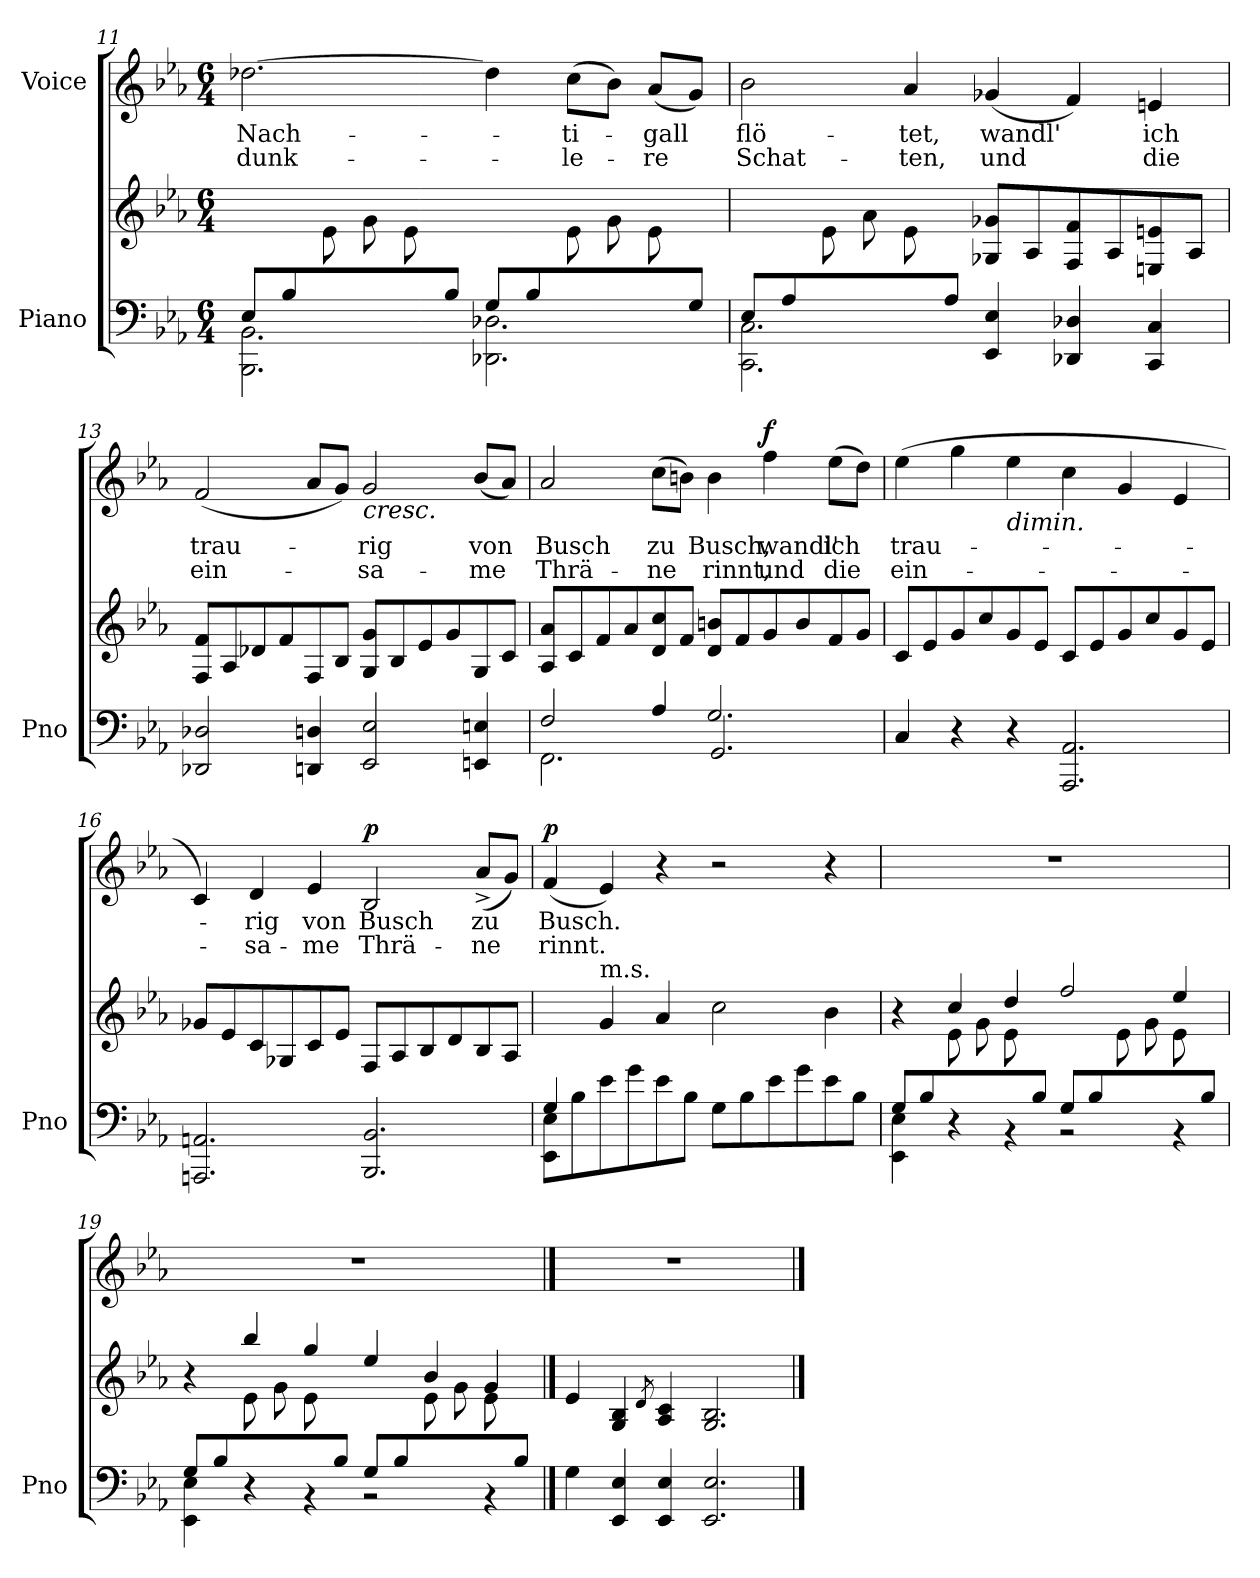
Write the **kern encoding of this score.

**kern	**kern	**kern	**text	**text	**dynam
*part2	*part2	*part1	*part1	*part1	*part1
*staff3	*staff2	*staff1	*staff1	*staff1	*staff1
*I"Piano	*	*I"Voice	*	*	*
*I'Pno	*	*	*	*	*
*clefF4	*clefG2	*clefG2	*	*	*
*k[b-e-a-]	*k[b-e-a-]	*k[b-e-a-]	*	*	*
*M6/4	*M6/4	*M6/4	*	*	*
=11	=11	=11	=11	=11	=11
*^	*^	*	*	*	*
8E-/L	2.BBB-\ 2.BB-\	1.ryy	4ryy	[2.dd-X\	Nach-	dunk-	.
8B-/	.	.	.	.	.	.	.
4.ryy	.	.	8e-\	.	.	.	.
.	.	.	8g\	.	.	.	.
.	.	.	8e-\	.	.	.	.
8B-/J	.	.	4.ryy	.	.	.	.
8G/L	2.DD-X\ 2.D-X\	.	.	4dd-\]	.	.	.
8B-/	.	.	.	.	.	.	.
4.ryy	.	.	8e-\	(8cc\L	-ti-	-le-	.
.	.	.	8g\	8b-\J)	.	.	.
.	.	.	8e-\	(8a-/L	-gall	-re	.
8G/J	.	.	8ryy	8g/J)	.	.	.
=12	=12	=12	=12	=12	=12	=12	=12
8E-/L	2.CC\ 2.C\	2.ryy	4ryy	2b-\	flö-	Schat-	.
8A-/	.	.	.	.	.	.	.
4.ryy	.	.	8e-\	.	.	.	.
.	.	.	8a-\	.	.	.	.
.	.	.	8e-\	4a-/	-tet,	-ten,	.
8A-/J	.	.	2..ryy	.	.	.	.
4EE-/ 4E-/	2.ryy	8G-X/ 8g-X/L	.	(4g-X/	wandl'	und	.
.	.	8A-/	.	.	.	.	.
4DD-X/ 4D-X/	.	8F/ 8f/	.	4f/)	.	.	.
.	.	8A-/	.	.	.	.	.
4CC/ 4C/	.	8En/ 8en/	.	4en/	ich	die	.
.	.	8A-/J	.	.	.	.	.
*v	*v	*	*	*	*	*	*
*	*v	*v	*	*	*	*
=13	=13	=13	=13	=13	=13
2DD-X/ 2D-X/	8F/ 8f/L	(2f/	trau-	ein-	.
.	8A-/	.	.	.	.
.	8d-X/	.	.	.	.
.	8f/	.	.	.	.
4DDn/ 4Dn/	8F/	8a-/L	.	.	.
.	8B-/J	8g/J)	.	.	.
!	!	!LO:TX:b:i:t=cresc.	!	!	!
2EE-/ 2E-/	8G/ 8g/L	2g/	-rig	-sa-	.
.	8B-/	.	.	.	.
.	8e-/	.	.	.	.
.	8g/	.	.	.	.
4EEn/ 4En/	8G/	(8b-/L	von	-me	.
.	8c/J	8a-/J)	.	.	.
=14	=14	=14	=14	=14	=14
*^	*	*	*	*	*
2F/	2.FF\	8A-/ 8a-/L	2a-/	Busch	Thrä-	.
.	.	8c/	.	.	.	.
.	.	8f/	.	.	.	.
.	.	8a-/	.	.	.	.
4A-/	.	8d/ 8cc/	(8cc\L	zu	-ne	.
.	.	8f/J	8bn\J)	.	.	.
2.G/	2.GG/	8d/ 8bn/L	4b\	Busch,	rinnt,	.
.	.	8f/	.	.	.	.
!	!	!	!	!	!	!LO:DY:b
.	.	8g/	4ff\	wandl'	und	f
.	.	8b/	.	.	.	.
.	.	8f/	(8ee-\L	ich	die	.
.	.	8g/J	8dd\J)	.	.	.
*v	*v	*	*	*	*	*
=15	=15	=15	=15	=15	=15
4C/	8c/L	(4ee-\	trau-	ein-	.
.	8e-/	.	.	.	.
4r	8g/	4gg\	.	.	.
.	8cc/	.	.	.	.
!	!	!LO:TX:b:i:t=dimin.	!	!	!
4r	8g/	4ee-\	.	.	.
.	8e-/J	.	.	.	.
2.AAA-/ 2.AA-/	8c/L	4cc\	.	.	.
.	8e-/	.	.	.	.
.	8g/	4g/	.	.	.
.	8cc/	.	.	.	.
.	8g/	4e-/	.	.	.
.	8e-/J	.	.	.	.
=16	=16	=16	=16	=16	=16
2.AAAn/ 2.AAn/	8g-X/L	4c/)	.	.	.
.	8e-/	.	.	.	.
.	8c/	4d/	-rig	-sa-	.
.	8G-X/	.	.	.	.
.	8c/	4e-/	von	-me	.
.	8e-/J	.	.	.	.
!	!	!	!	!	!LO:DY:b
2.BBB-/ 2.BB-/	8F/L	2B-/	Busch	Thrä-	p
.	8A-/	.	.	.	.
.	8B-/	.	.	.	.
.	8d/	.	.	.	.
.	8B-/	(8a-^>/L	zu	-ne	.
.	8A-/J	8g/J)	.	.	.
=17	=17	=17	=17	=17	=17
*^	*	*	*	*	*
!	!	!	!	!	!	!LO:DY:b
4G/	8EE-\ 8E-\L	4ryy	(4f/	Busch.	rinnt.	p
.	8B-\	.	.	.	.	.
!	!	!LO:TX:a:t=m.s.	!	!	!	!
1ryy	8e-\	4g/	4e-/)	.	.	.
.	8g\	.	.	.	.	.
.	8e-\	4a-/	4r	.	.	.
.	8B-\J	.	.	.	.	.
.	8G\L	2cc\	2r	.	.	.
.	8B-\	.	.	.	.	.
.	8e-\	.	.	.	.	.
.	8g\	.	.	.	.	.
4ryy	8e-\	4b-\	4r	.	.	.
.	8B-\J	.	.	.	.	.
=18	=18	=18	=18	=18	=18	=18
*	*	*^	*	*	*	*
8G/L	4EE-\ 4E-\	4r	4ryy	1.r	.	.	.
8B-/	.	.	.	.	.	.	.
4.ryy	4r	4cc/	8e-\	.	.	.	.
.	.	.	8g\	.	.	.	.
.	4r	4dd/	8e-\	.	.	.	.
8B-/J	.	.	4.ryy	.	.	.	.
8G/L	2r	2ff/	.	.	.	.	.
8B-/	.	.	.	.	.	.	.
4.ryy	.	.	8e-\	.	.	.	.
.	.	.	8g\	.	.	.	.
.	4r	4ee-/	8e-\	.	.	.	.
8B-/J	.	.	8ryy	.	.	.	.
=19	=19	=19	=19	=19	=19	=19	=19
8G/L	4EE-\ 4E-\	4r	4ryy	1.r	.	.	.
8B-/	.	.	.	.	.	.	.
4.ryy	4r	4bb-/	8e-\	.	.	.	.
.	.	.	8g\	.	.	.	.
.	4r	4gg/	8e-\	.	.	.	.
8B-/J	.	.	4.ryy	.	.	.	.
8G/L	2r	4ee-/	.	.	.	.	.
8B-/	.	.	.	.	.	.	.
4.ryy	.	4b-/	8e-\	.	.	.	.
.	.	.	8g\	.	.	.	.
.	4r	4g/	8e-\	.	.	.	.
8B-/J	.	.	8ryy	.	.	.	.
*v	*v	*	*	*	*	*	*
*	*v	*v	*	*	*	*
==20	==20	==20	==20	==20	==20
4G\	4e-/	1.r	.	.	.
4EE-/ 4E-/	4G/ 4B-/	.	.	.	.
.	8qd/	.	.	.	.
4EE-/ 4E-/	4A-/ 4c/	.	.	.	.
2.EE-/ 2.E-/	2.G/ 2.B-/	.	.	.	.
==	==	==	==	==	==
*-	*-	*-	*-	*-	*-
